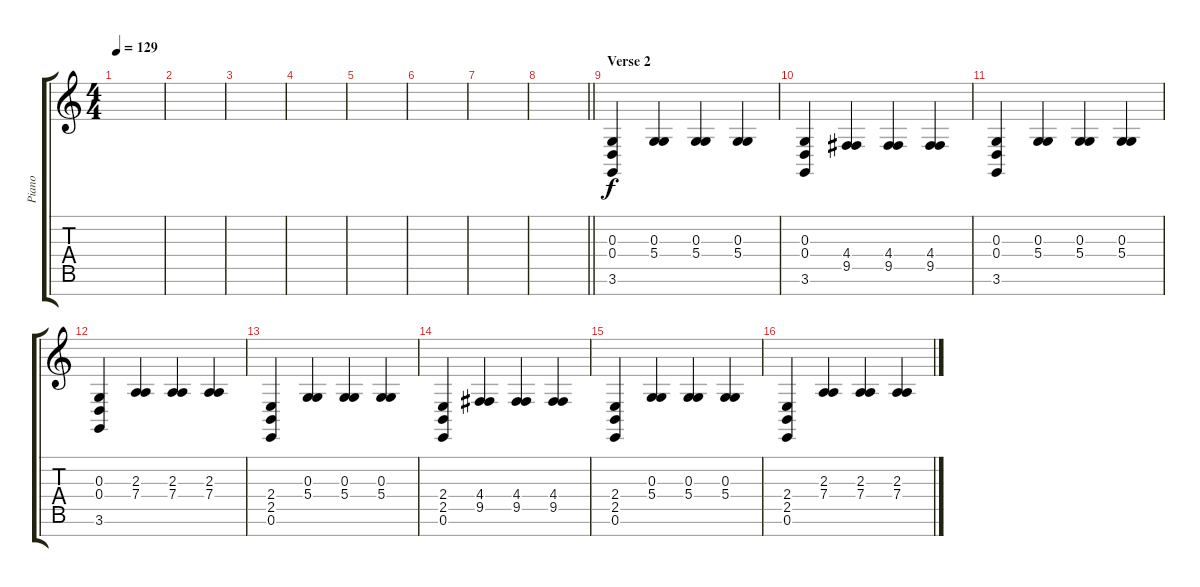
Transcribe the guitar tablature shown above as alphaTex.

\track ("Piano" "Piano") {instrument acousticgrandpiano bank 2}
\staff {score tabs}
\tuning (E4 B3 G3 D3 A2 E2 B1) {hide}
\ts (4 4)
\tempo 129
\clef g2
\ks c
|
|
|
|
|
|
|
\barLineRight lightlight
|
\section ("" "Verse 2")
(0.3 0.4 3.6).4{volume 14} (0.3 5.4).4 (0.3 5.4).4 (0.3 5.4).4 |
(0.3 0.4 3.6).4 (4.4 9.5).4 (4.4 9.5).4 (4.4 9.5).4 |
(0.3 0.4 3.6).4 (0.3 5.4).4 (0.3 5.4).4 (0.3 5.4).4 |
(0.3 0.4 3.6).4 (2.3 7.4).4 (2.3 7.4).4 (2.3 7.4).4 |
(2.4 2.5 0.6).4 (0.3 5.4).4 (0.3 5.4).4 (0.3 5.4).4 |
(2.4 2.5 0.6).4 (4.4 9.5).4 (4.4 9.5).4 (4.4 9.5).4 |
(2.4 2.5 0.6).4 (0.3 5.4).4 (0.3 5.4).4 (0.3 5.4).4 |
(2.4 2.5 0.6).4 (2.3 7.4).4 (2.3 7.4).4 (2.3 7.4).4
